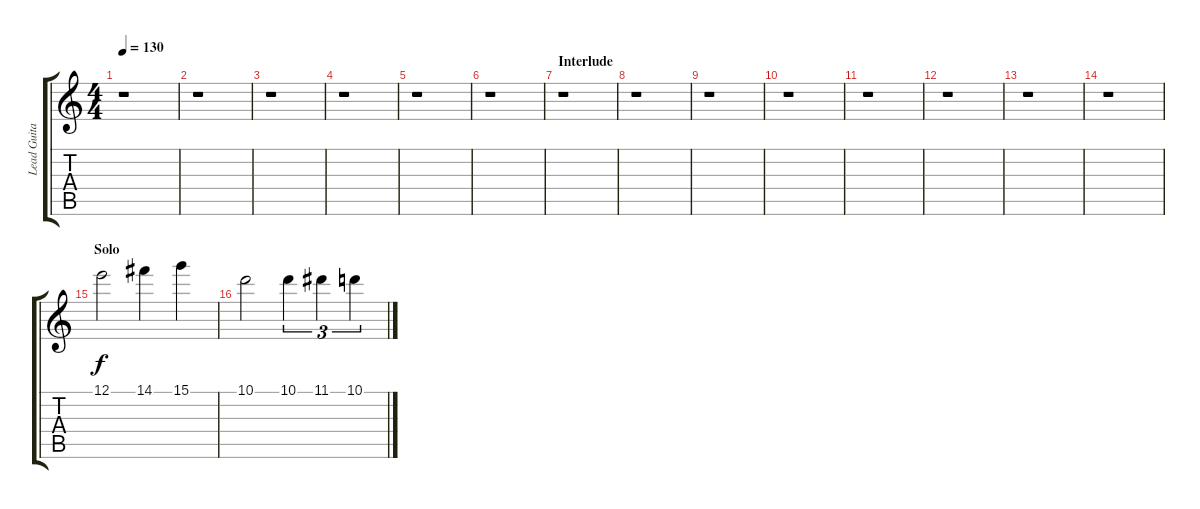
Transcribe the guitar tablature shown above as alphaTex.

\track ("Lead Guitar 2" "Lead Guita") {instrument distortionguitar}
\staff {score tabs}
\tuning (E4 B3 G3 D3 A2 E2) {hide}
\ts (4 4)
\tempo 130
\clef g2
\ks c
r.1{dy f} |
r.1 |
r.1 |
r.1 |
r.1 |
r.1 |
\section ("" "Interlude")
r.1 |
r.1 |
r.1 |
r.1 |
r.1 |
r.1 |
r.1 |
r.1 |
\section ("" "Solo")
12.1.2 14.1.4 15.1.4 |
10.1.2 10.1.4{tu (3 2)} 11.1.4{tu (3 2)} 10.1.4{tu (3 2)}
